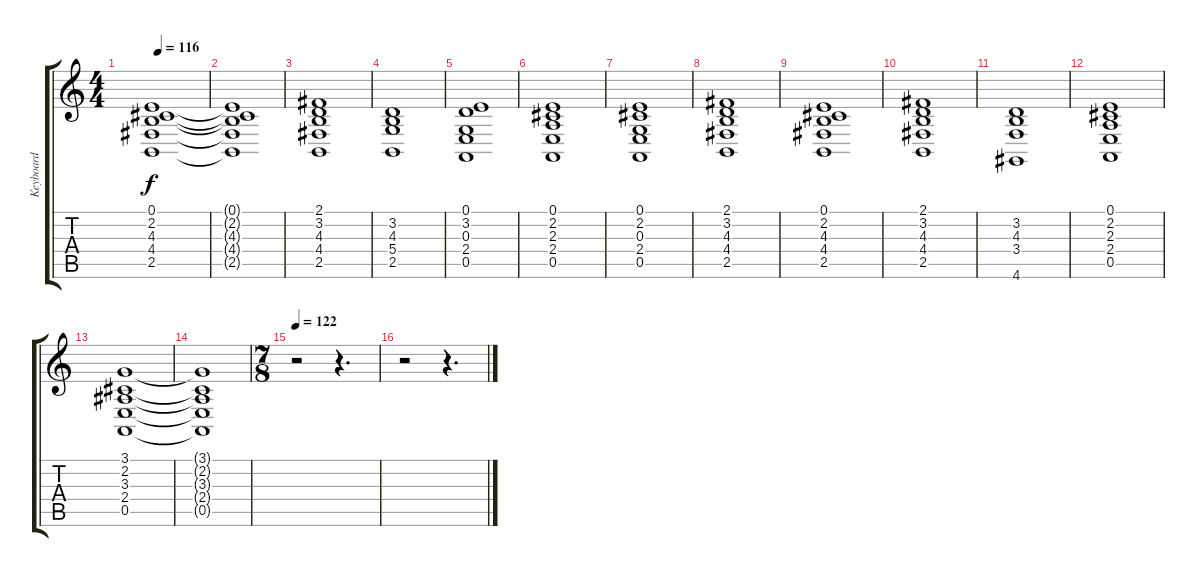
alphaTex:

\track ("Keyboard" "Keyboard") {instrument stringensemble1}
\staff {score tabs}
\tuning (E4 B3 G3 D3 A2 E2) {hide}
\ts (4 4)
\tempo 116
\clef g2
\ks c
(0.1 2.2 4.3 4.4 2.5).1{dy f} |
(0.1{t} 2.2{t} 4.3{t} 4.4{t} 2.5{t}).1 |
(2.1 3.2 4.3 4.4 2.5).1 |
(3.2 4.3 5.4 2.5).1 |
(0.1 3.2 0.3 2.4 0.5).1 |
(0.1 2.2 2.3 2.4 0.5).1 |
(0.1 2.2 0.3 2.4 0.5).1 |
(2.1 3.2 4.3 4.4 2.5).1 |
(0.1 2.2 4.3 4.4 2.5).1 |
(2.1 3.2 4.3 4.4 2.5).1 |
(3.2 4.3 3.4 4.6).1 |
(0.1 2.2 2.3 2.4 0.5).1 |
(3.1 2.2 3.3 2.4 0.5).1 |
(3.1{t} 2.2{t} 3.3{t} 2.4{t} 0.5{t}).1 |
\ts (7 8)
\tempo 122
r.2 r.4{d} |
r.2 r.4{d}
